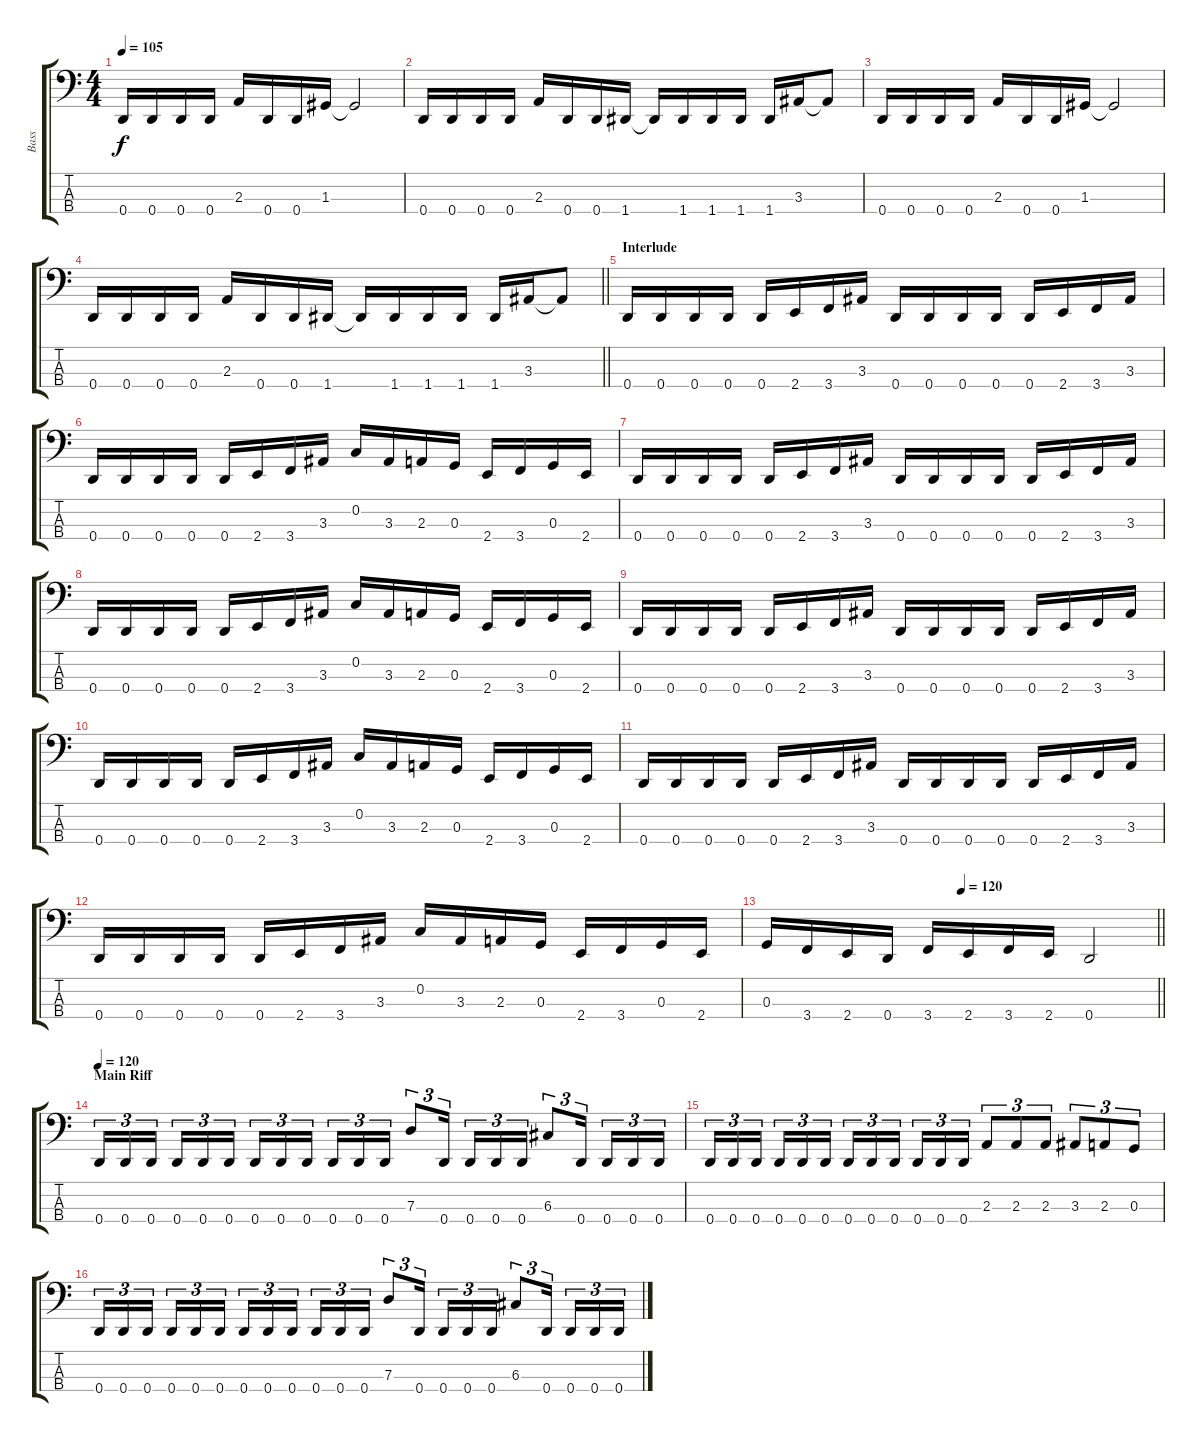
\track ("Bass" "Bass") {instrument electricbasspick}
\staff {score tabs}
\tuning (F2 C2 G1 D1) {hide}
\ts (4 4)
\tempo 105
\clef f4
\ks c
0.4.16{dy f} 0.4.16 0.4.16 0.4.16 2.3.16 0.4.16 0.4.16 1.3.16 1.3{t}.2 |
0.4.16 0.4.16 0.4.16 0.4.16 2.3.16 0.4.16 0.4.16 1.4.16 1.4{t}.16 1.4.16 1.4.16 1.4.16 1.4.16 3.3.16 3.3{t}.8 |
0.4.16 0.4.16 0.4.16 0.4.16 2.3.16 0.4.16 0.4.16 1.3.16 1.3{t}.2 |
\barLineRight lightlight
0.4.16 0.4.16 0.4.16 0.4.16 2.3.16 0.4.16 0.4.16 1.4.16 1.4{t}.16 1.4.16 1.4.16 1.4.16 1.4.16 3.3.16 3.3{t}.8 |
\section ("" "Interlude")
0.4.16 0.4.16 0.4.16 0.4.16 0.4.16 2.4.16 3.4.16 3.3.16 0.4.16 0.4.16 0.4.16 0.4.16 0.4.16 2.4.16 3.4.16 3.3.16 |
0.4.16 0.4.16 0.4.16 0.4.16 0.4.16 2.4.16 3.4.16 3.3.16 0.2.16 3.3.16 2.3.16 0.3.16 2.4.16 3.4.16 0.3.16 2.4.16 |
0.4.16 0.4.16 0.4.16 0.4.16 0.4.16 2.4.16 3.4.16 3.3.16 0.4.16 0.4.16 0.4.16 0.4.16 0.4.16 2.4.16 3.4.16 3.3.16 |
0.4.16 0.4.16 0.4.16 0.4.16 0.4.16 2.4.16 3.4.16 3.3.16 0.2.16 3.3.16 2.3.16 0.3.16 2.4.16 3.4.16 0.3.16 2.4.16 |
0.4.16 0.4.16 0.4.16 0.4.16 0.4.16 2.4.16 3.4.16 3.3.16 0.4.16 0.4.16 0.4.16 0.4.16 0.4.16 2.4.16 3.4.16 3.3.16 |
0.4.16 0.4.16 0.4.16 0.4.16 0.4.16 2.4.16 3.4.16 3.3.16 0.2.16 3.3.16 2.3.16 0.3.16 2.4.16 3.4.16 0.3.16 2.4.16 |
0.4.16 0.4.16 0.4.16 0.4.16 0.4.16 2.4.16 3.4.16 3.3.16 0.4.16 0.4.16 0.4.16 0.4.16 0.4.16 2.4.16 3.4.16 3.3.16 |
0.4.16 0.4.16 0.4.16 0.4.16 0.4.16 2.4.16 3.4.16 3.3.16 0.2.16 3.3.16 2.3.16 0.3.16 2.4.16 3.4.16 0.3.16 2.4.16 |
\tempo (120 0.5)
\barLineRight lightlight
0.3.16 3.4.16 2.4.16 0.4.16 3.4.16 2.4.16 3.4.16 2.4.16 0.4.2 |
\section ("" "Main Riff")
\tempo 120
0.4.16{tu (3 2)} 0.4.16{tu (3 2)} 0.4.16{tu (3 2) beam splitsecondary} 0.4.16{tu (3 2)} 0.4.16{tu (3 2)} 0.4.16{tu (3 2)} 0.4.16{tu (3 2)} 0.4.16{tu (3 2)} 0.4.16{tu (3 2) beam splitsecondary} 0.4.16{tu (3 2)} 0.4.16{tu (3 2)} 0.4.16{tu (3 2)} 7.3.8{tu (3 2)} 0.4.16{tu (3 2) beam splitsecondary} 0.4.16{tu (3 2)} 0.4.16{tu (3 2)} 0.4.16{tu (3 2)} 6.3.8{tu (3 2)} 0.4.16{tu (3 2) beam splitsecondary} 0.4.16{tu (3 2)} 0.4.16{tu (3 2)} 0.4.16{tu (3 2)} |
0.4.16{tu (3 2)} 0.4.16{tu (3 2)} 0.4.16{tu (3 2) beam splitsecondary} 0.4.16{tu (3 2)} 0.4.16{tu (3 2)} 0.4.16{tu (3 2)} 0.4.16{tu (3 2)} 0.4.16{tu (3 2)} 0.4.16{tu (3 2) beam splitsecondary} 0.4.16{tu (3 2)} 0.4.16{tu (3 2)} 0.4.16{tu (3 2)} 2.3.8{tu (3 2)} 2.3.8{tu (3 2)} 2.3.8{tu (3 2)} 3.3.8{tu (3 2)} 2.3.8{tu (3 2)} 0.3.8{tu (3 2)} |
0.4.16{tu (3 2)} 0.4.16{tu (3 2)} 0.4.16{tu (3 2) beam splitsecondary} 0.4.16{tu (3 2)} 0.4.16{tu (3 2)} 0.4.16{tu (3 2)} 0.4.16{tu (3 2)} 0.4.16{tu (3 2)} 0.4.16{tu (3 2) beam splitsecondary} 0.4.16{tu (3 2)} 0.4.16{tu (3 2)} 0.4.16{tu (3 2)} 7.3.8{tu (3 2)} 0.4.16{tu (3 2) beam splitsecondary} 0.4.16{tu (3 2)} 0.4.16{tu (3 2)} 0.4.16{tu (3 2)} 6.3.8{tu (3 2)} 0.4.16{tu (3 2) beam splitsecondary} 0.4.16{tu (3 2)} 0.4.16{tu (3 2)} 0.4.16{tu (3 2)}
